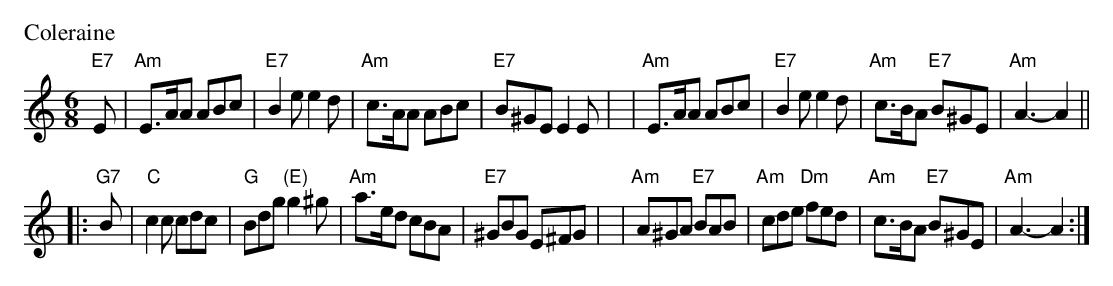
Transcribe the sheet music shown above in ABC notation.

X:1
P: Coleraine
M: 6/8
L: 1/8
K: Am
   "E7"E | "Am"E>AA ABc | "E7"B2e e2d | "Am"c>AA ABc | "E7"B^GE E2E | \
| "Am"E>AA ABc | "E7"B2e e2d | "Am"c>BA "E7"B^GE | "Am"A3- A2 ||
|: "G7"B | "C"c2c cdc | "G"Bdg "(E)"g2^g | "Am"a>ed cBA | "E7"^GBG E^FG | \
| "Am"A^GA "E7"BAB | "Am"cde "Dm"fed | "Am"c>BA "E7"B^GE | "Am"A3- A2 :|
